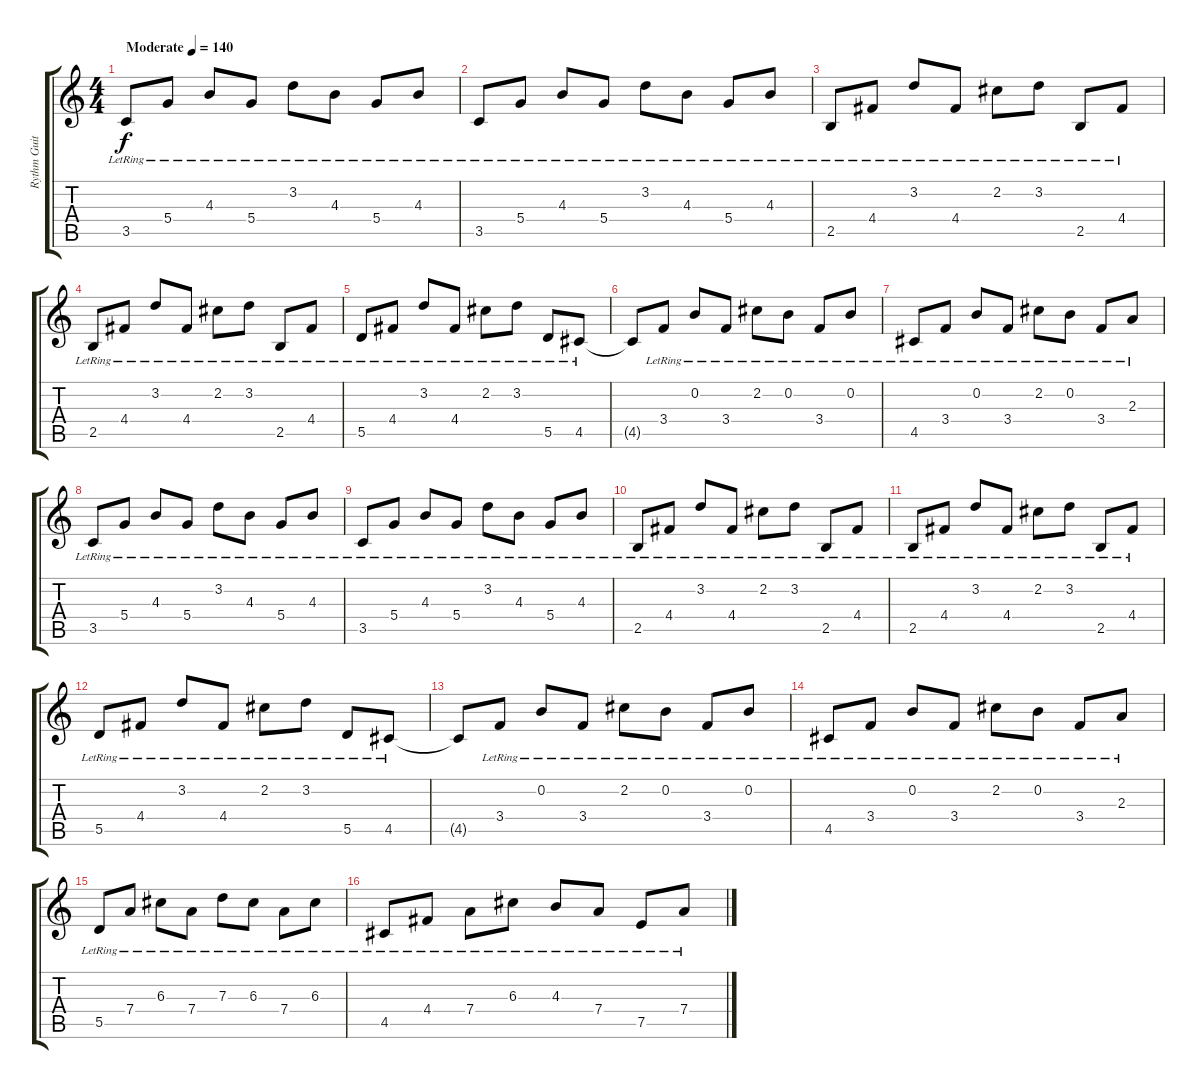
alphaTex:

\track ("Rythm Guitar" "Rythm Guit") {instrument acousticguitarnylon}
\staff {score tabs}
\tuning (E4 B3 G3 D3 A2 E2) {hide}
\ts (4 4)
\tempo (140 "Moderate")
\clef g2
\ks c
3.5{lr}.8{dy f instrument acousticguitarnylon} 5.4{lr}.8 4.3{lr}.8 5.4{lr}.8 3.2{lr}.8 4.3{lr}.8 5.4{lr}.8 4.3{lr}.8 |
3.5{lr}.8 5.4{lr}.8 4.3{lr}.8 5.4{lr}.8 3.2{lr}.8 4.3{lr}.8 5.4{lr}.8 4.3{lr}.8 |
2.5{lr}.8 4.4{lr}.8 3.2{lr}.8 4.4{lr}.8 2.2{lr}.8 3.2{lr}.8 2.5{lr}.8 4.4{lr}.8 |
2.5{lr}.8 4.4{lr}.8 3.2{lr}.8 4.4{lr}.8 2.2{lr}.8 3.2{lr}.8 2.5{lr}.8 4.4{lr}.8 |
5.5{lr}.8 4.4{lr}.8 3.2{lr}.8 4.4{lr}.8 2.2{lr}.8 3.2{lr}.8 5.5{lr}.8 4.5{lr}.8 |
4.5{t}.8 3.4{lr}.8 0.2{lr}.8 3.4{lr}.8 2.2{lr}.8 0.2{lr}.8 3.4{lr}.8 0.2{lr}.8 |
4.5{lr}.8 3.4{lr}.8 0.2{lr}.8 3.4{lr}.8 2.2{lr}.8 0.2{lr}.8 3.4{lr}.8 2.3{lr}.8 |
3.5{lr}.8 5.4{lr}.8 4.3{lr}.8 5.4{lr}.8 3.2{lr}.8 4.3{lr}.8 5.4{lr}.8 4.3{lr}.8 |
3.5{lr}.8 5.4{lr}.8 4.3{lr}.8 5.4{lr}.8 3.2{lr}.8 4.3{lr}.8 5.4{lr}.8 4.3{lr}.8 |
2.5{lr}.8 4.4{lr}.8 3.2{lr}.8 4.4{lr}.8 2.2{lr}.8 3.2{lr}.8 2.5{lr}.8 4.4{lr}.8 |
2.5{lr}.8 4.4{lr}.8 3.2{lr}.8 4.4{lr}.8 2.2{lr}.8 3.2{lr}.8 2.5{lr}.8 4.4{lr}.8 |
5.5{lr}.8 4.4{lr}.8 3.2{lr}.8 4.4{lr}.8 2.2{lr}.8 3.2{lr}.8 5.5{lr}.8 4.5{lr}.8 |
4.5{t}.8 3.4{lr}.8 0.2{lr}.8 3.4{lr}.8 2.2{lr}.8 0.2{lr}.8 3.4{lr}.8 0.2{lr}.8 |
4.5{lr}.8 3.4{lr}.8 0.2{lr}.8 3.4{lr}.8 2.2{lr}.8 0.2{lr}.8 3.4{lr}.8 2.3{lr}.8 |
5.5{lr}.8 7.4{lr}.8 6.3{lr}.8 7.4{lr}.8 7.3{lr}.8 6.3{lr}.8 7.4{lr}.8 6.3{lr}.8 |
4.5{lr}.8 4.4{lr}.8 7.4{lr}.8 6.3{lr}.8 4.3{lr}.8 7.4{lr}.8 7.5{lr}.8 7.4{lr}.8
